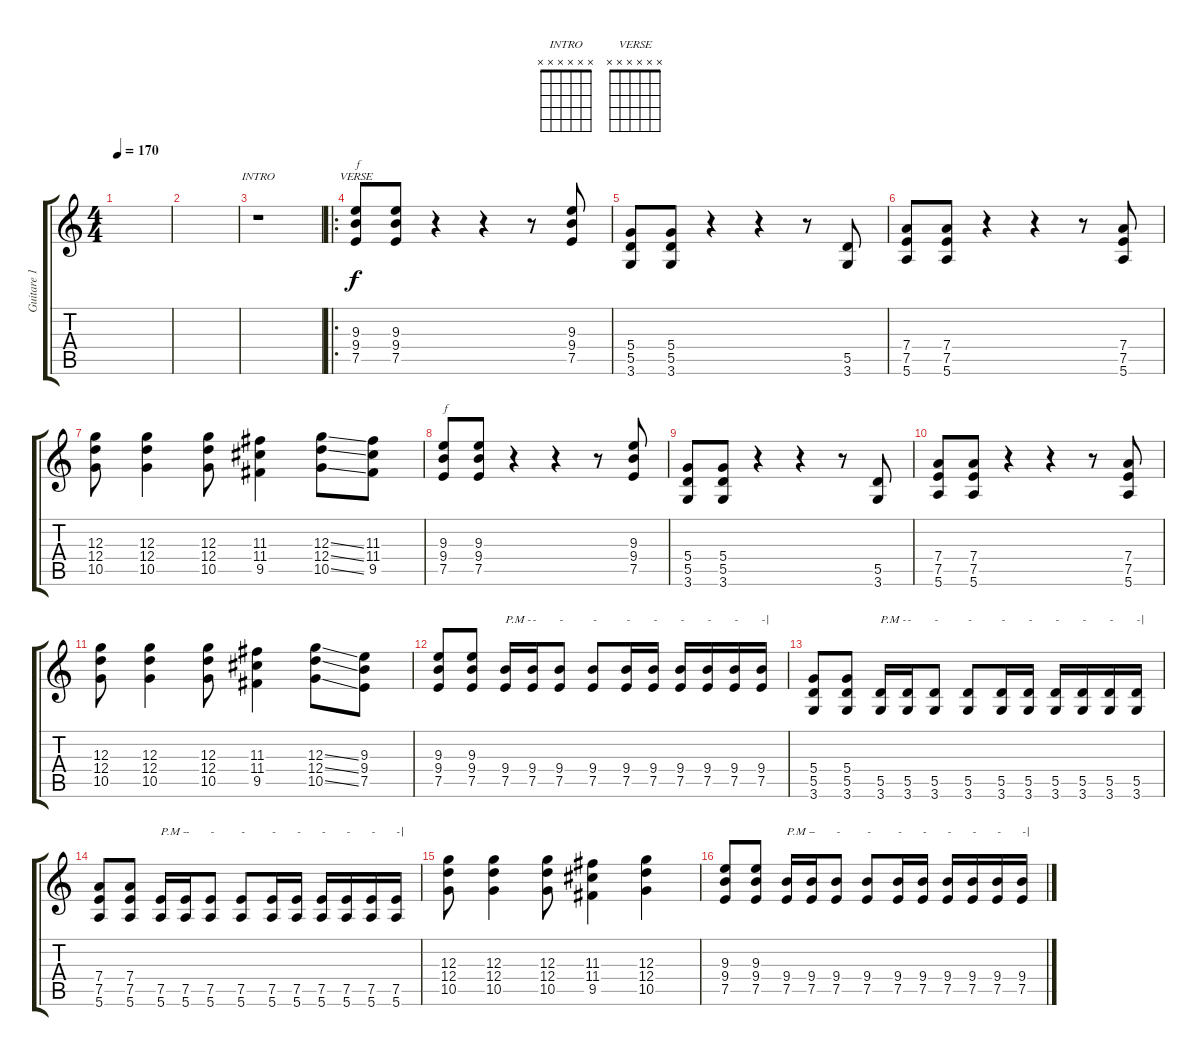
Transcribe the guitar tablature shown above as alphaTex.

\track ("Guitare 1" "Guitare 1") {instrument distortionguitar}
\staff {score tabs}
\tuning (E4 B3 G3 D3 A2 E2) {hide}
\chord ("INTRO" x x x x x x) {firstfret 0}
\chord ("VERSE" x x x x x x) {firstfret 0}
\ts (4 4)
\tempo 170
\clef g2
\ks c
|
|
r.1{ch "INTRO"} |
\ro
(9.3 9.4 7.5).8{ch "VERSE" txt "f"} (9.3 9.4 7.5).8 r.4 r.4 r.8 (9.3 9.4 7.5).8 |
(5.4 5.5 3.6).8 (5.4 5.5 3.6).8 r.4 r.4 r.8 (5.5 3.6).8 |
(7.4 7.5 5.6).8 (7.4 7.5 5.6).8 r.4 r.4 r.8 (7.4 7.5 5.6).8 |
(12.3 12.4 10.5).8 (12.3 12.4 10.5).4 (12.3 12.4 10.5).8 (11.3 11.4 9.5).4 (12.3{ss} 12.4{ss} 10.5{ss}).8 (11.3 11.4 9.5).8 |
(9.3 9.4 7.5).8{txt "f"} (9.3 9.4 7.5).8 r.4 r.4 r.8 (9.3 9.4 7.5).8 |
(5.4 5.5 3.6).8 (5.4 5.5 3.6).8 r.4 r.4 r.8 (5.5 3.6).8 |
(7.4 7.5 5.6).8 (7.4 7.5 5.6).8 r.4 r.4 r.8 (7.4 7.5 5.6).8 |
(12.3 12.4 10.5).8 (12.3 12.4 10.5).4 (12.3 12.4 10.5).8 (11.3 11.4 9.5).4 (12.3{ss} 12.4{ss} 10.5{ss}).8 (9.3 9.4 7.5).8 |
(9.3 9.4 7.5).8 (9.3 9.4 7.5).8 (9.4 7.5).16{txt "P.M - "} (9.4 7.5).16{txt "-"} (9.4 7.5).8{txt "-"} (9.4 7.5).8{txt "-"} (9.4 7.5).16{txt "-"} (9.4 7.5).16{txt "-"} (9.4 7.5).16{txt "-"} (9.4 7.5).16{txt "-"} (9.4 7.5).16{txt "-"} (9.4 7.5).16{txt "-|"} |
(5.4 5.5 3.6).8 (5.4 5.5 3.6).8 (5.5 3.6).16{txt "P.M - "} (5.5 3.6).16{txt "-"} (5.5 3.6).8{txt "-"} (5.5 3.6).8{txt "-"} (5.5 3.6).16{txt "-"} (5.5 3.6).16{txt "-"} (5.5 3.6).16{txt "-"} (5.5 3.6).16{txt "-"} (5.5 3.6).16{txt "-"} (5.5 3.6).16{txt "-|"} |
(7.4 7.5 5.6).8 (7.4 7.5 5.6).8 (7.5 5.6).16{txt "P.M - "} (7.5 5.6).16{txt "-"} (7.5 5.6).8{txt "-"} (7.5 5.6).8{txt "-"} (7.5 5.6).16{txt "-"} (7.5 5.6).16{txt "-"} (7.5 5.6).16{txt "-"} (7.5 5.6).16{txt "-"} (7.5 5.6).16{txt "-"} (7.5 5.6).16{txt "-|"} |
(12.3 12.4 10.5).8 (12.3 12.4 10.5).4 (12.3 12.4 10.5).8 (11.3 11.4 9.5).4 (12.3 12.4 10.5).4 |
(9.3 9.4 7.5).8 (9.3 9.4 7.5).8 (9.4 7.5).16{txt "P.M - "} (9.4 7.5).16{txt "-"} (9.4 7.5).8{txt "-"} (9.4 7.5).8{txt "-"} (9.4 7.5).16{txt "-"} (9.4 7.5).16{txt "-"} (9.4 7.5).16{txt "-"} (9.4 7.5).16{txt "-"} (9.4 7.5).16{txt "-"} (9.4 7.5).16{txt "-|"}
